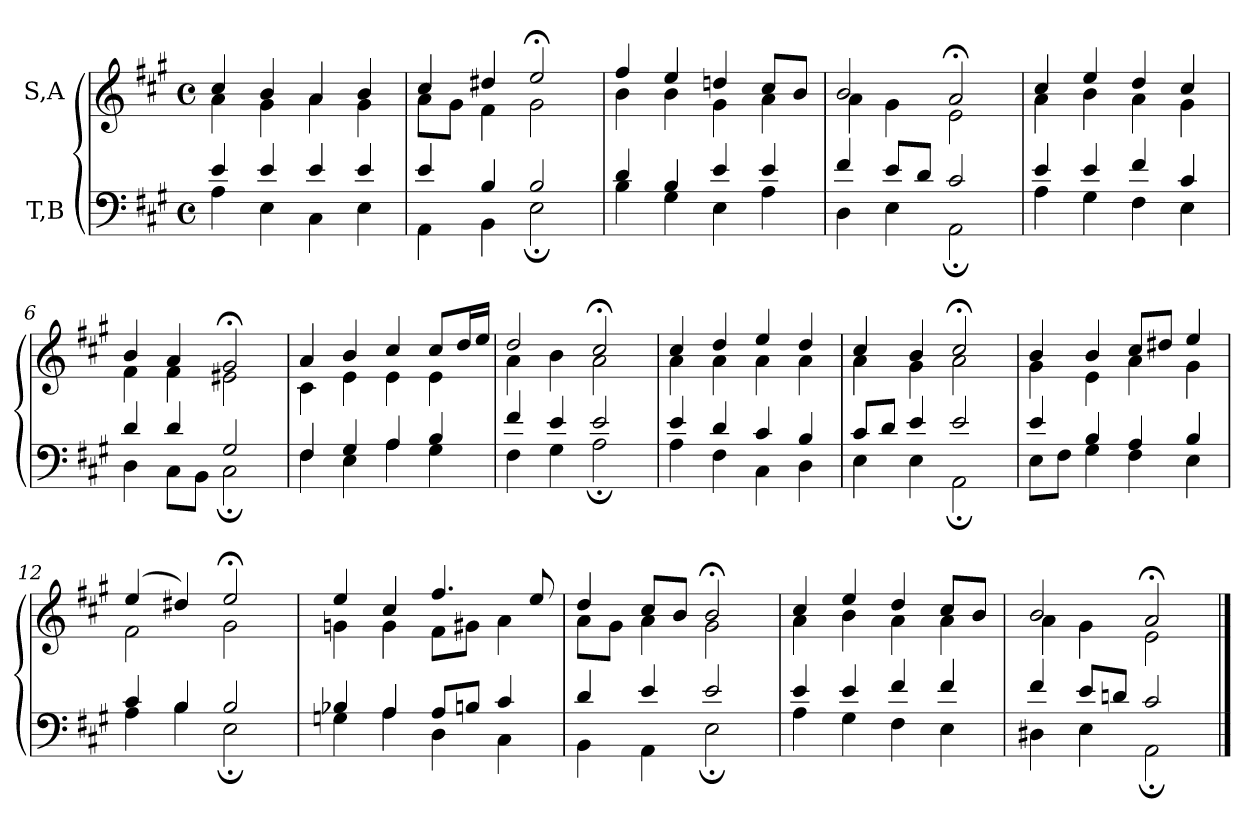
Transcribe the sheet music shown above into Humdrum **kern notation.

**kern	**kern
*part2	*part1
*staff2	*staff1
*I"T,B	*I"S,A
*clefF4	*clefG2
*k[f#c#g#]	*k[f#c#g#]
*M4/4	*M4/4
*met(c)	*met(c)
=1	=1
*^	*^
4e	4A	4cc#	4a
4e	4E	4b	4g#
4e	4C#	4a	4a
4e	4E	4b	4g#
=2	=2	=2	=2
4e	4AA	4cc#	8aL
.	.	.	8g#J
4B	4BB	4dd#X	4f#
2B	2E;	2ee;<	2g#
=3	=3	=3	=3
4d	4B	4ff#	4b
4B	4G#	4ee	4b
4e	4E	4ddn	4g#
4e	4A	8cc#L	4a
.	.	8bJ	.
=4	=4	=4	=4
4f#	4D	2b	4a
8eL	4E	.	4g#
8dJ	.	.	.
2c#	2AA;	2a;<	2e
=5	=5	=5	=5
4e	4A	4cc#	4a
4e	4G#	4ee	4b
4f#	4F#	4dd	4a
4c#	4E	4cc#	4g#
=6	=6	=6	=6
4d	4D	4b	4f#
4d	8C#L	4a	4f#
.	8BBJ	.	.
2G#	2C#;	2g#;<	2e#X
=7	=7	=7	=7
4F#	4F#	4a	4c#
4G#	4E	4b	4e
4A	4A	4cc#	4e
4B	4G#	8cc#L	4e
.	.	16ddL	.
.	.	16eeJJ	.
=8	=8	=8	=8
4f#	4F#	2dd	4a
4e	4G#	.	4b
2e	2A;	2cc#;<	2a
=9	=9	=9	=9
4e	4A	4cc#	4a
4d	4F#	4dd	4a
4c#	4C#	4ee	4a
4B	4D	4dd	4a
=10	=10	=10	=10
8c#L	4E	4cc#	4a
8dJ	.	.	.
4e	4E	4b	4g#
2e	2AA;	2cc#;<	2a
=11	=11	=11	=11
4e	8EL	4b	4g#
.	8F#J	.	.
4B	4G#	4b	4e
4A	4F#	8cc#L	4a
.	.	8dd#XJ	.
4B	4E	4ee	4g#
=12	=12	=12	=12
4c#	4A	(>4ee	2f#
4B	4B	4dd#X)	.
2B	2E;	2ee;<	2g#
=13	=13	=13	=13
4B-X	4Gn	4ee	4gn
4A	4A	4cc#	4g
8AL	4D	4.ff#	8f#L
8BnJ	.	.	8g#XJ
4c#	4C#	.	4a
.	.	8ee	.
=14	=14	=14	=14
4d	4BB	4dd	8aL
.	.	.	8g#J
4e	4AA	8cc#L	4a
.	.	8bJ	.
2e	2E;	2b;<	2g#
=15	=15	=15	=15
4e	4A	4cc#	4a
4e	4G#	4ee	4b
4f#	4F#	4dd	4a
4f#	4E	8cc#L	4a
.	.	8bJ	.
=16	=16	=16	=16
4f#	4D#X	2b	4a
8eL	4E	.	4g#
8dnJ	.	.	.
2c#	2AA;	2a;<	2e
*v	*v	*	*
*	*v	*v
==	==
*-	*-
